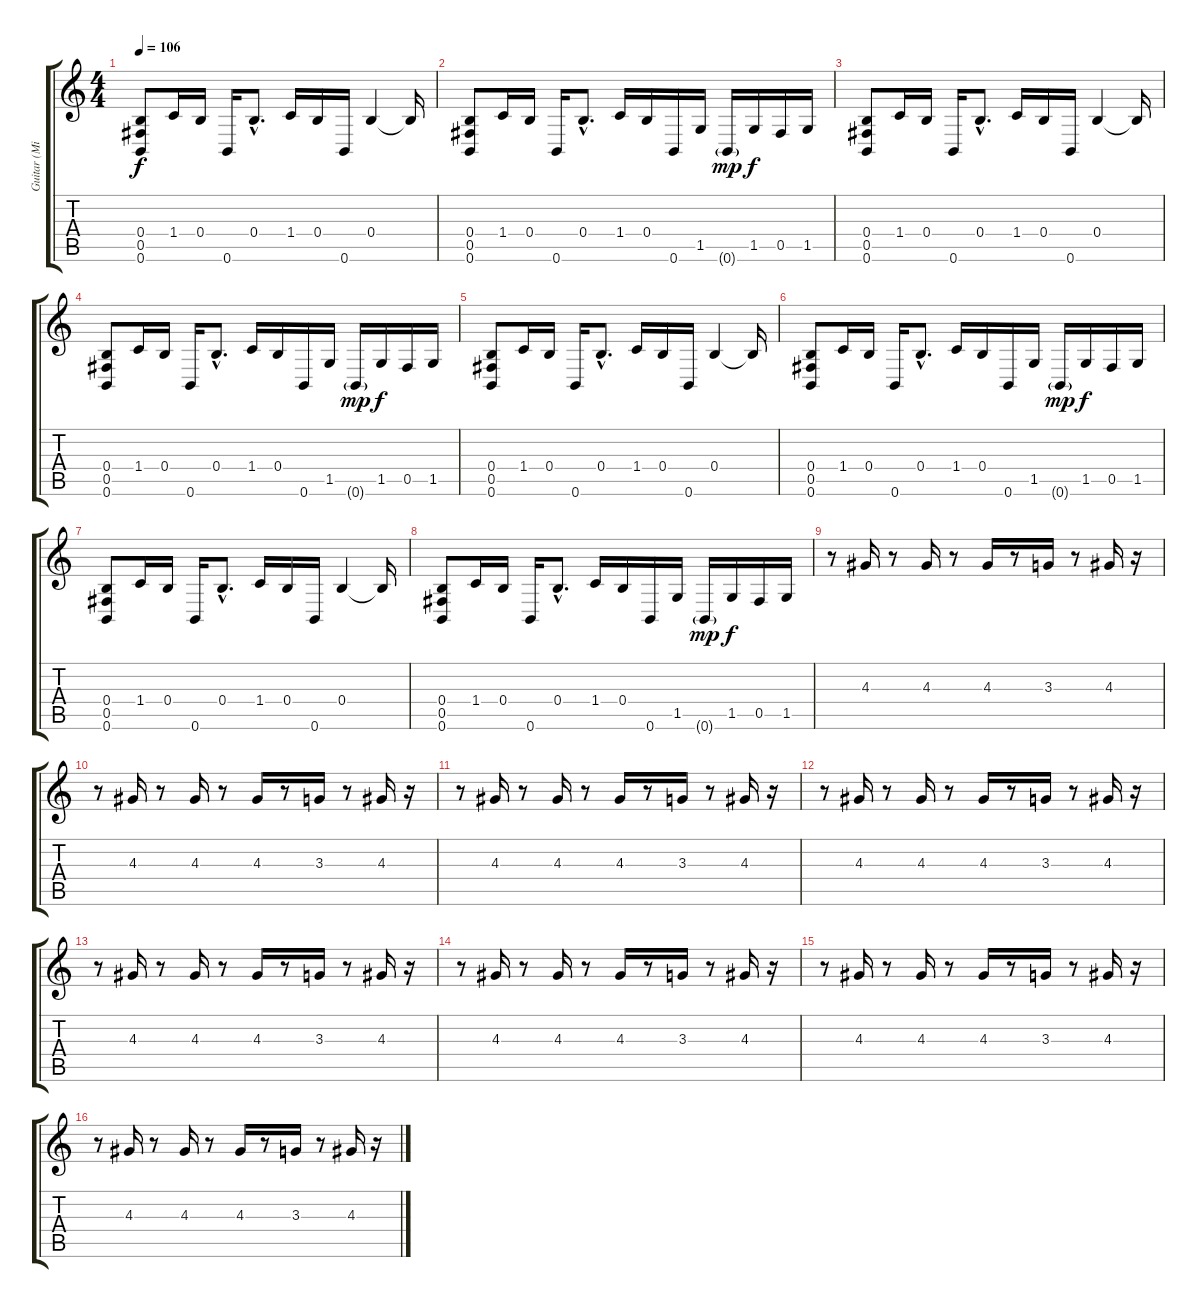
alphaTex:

\track ("Guitar (Mike)" "Guitar (Mi") {instrument distortionguitar}
\staff {score tabs}
\tuning (Db4 Ab3 E3 B2 Gb2 B1) {hide}
\ts (4 4)
\tempo 106
\clef g2
\ks c
(0.4 0.5 0.6).8{dy f volume 9 instrument distortionguitar} 1.4.16 0.4.16 0.6.16 0.4{hac}.8{d} 1.4.16 0.4.16 0.6.16 0.4.4 0.4{t}.16 |
(0.4 0.5 0.6).8 1.4.16 0.4.16 0.6.16 0.4{hac}.8{d} 1.4.16 0.4.16 0.6.16 1.5.16 0.6{g}.16{dy mp} 1.5.16{dy f} 0.5.16 1.5.16 |
(0.4 0.5 0.6).8 1.4.16 0.4.16 0.6.16 0.4{hac}.8{d} 1.4.16 0.4.16 0.6.16 0.4.4 0.4{t}.16 |
(0.4 0.5 0.6).8 1.4.16 0.4.16 0.6.16 0.4{hac}.8{d} 1.4.16 0.4.16 0.6.16 1.5.16 0.6{g}.16{dy mp} 1.5.16{dy f} 0.5.16 1.5.16 |
(0.4 0.5 0.6).8{volume 16} 1.4.16 0.4.16 0.6.16 0.4{hac}.8{d} 1.4.16 0.4.16 0.6.16 0.4.4 0.4{t}.16 |
(0.4 0.5 0.6).8 1.4.16 0.4.16 0.6.16 0.4{hac}.8{d} 1.4.16 0.4.16 0.6.16 1.5.16 0.6{g}.16{dy mp} 1.5.16{dy f} 0.5.16 1.5.16 |
(0.4 0.5 0.6).8 1.4.16 0.4.16 0.6.16 0.4{hac}.8{d} 1.4.16 0.4.16 0.6.16 0.4.4 0.4{t}.16 |
(0.4 0.5 0.6).8 1.4.16 0.4.16 0.6.16 0.4{hac}.8{d} 1.4.16 0.4.16 0.6.16 1.5.16 0.6{g}.16{dy mp} 1.5.16{dy f} 0.5.16 1.5.16 |
r.8{volume 5 instrument acousticguitarsteel} 4.3.16 r.8 4.3.16 r.8 4.3.16 r.8 3.3.16 r.8 4.3.16 r.16 |
r.8{volume 5 instrument acousticguitarsteel} 4.3.16 r.8 4.3.16 r.8 4.3.16 r.8 3.3.16 r.8 4.3.16 r.16 |
r.8{volume 5 instrument acousticguitarsteel} 4.3.16 r.8 4.3.16 r.8 4.3.16 r.8 3.3.16 r.8 4.3.16 r.16 |
r.8{volume 5 instrument acousticguitarsteel} 4.3.16 r.8 4.3.16 r.8 4.3.16 r.8 3.3.16 r.8 4.3.16 r.16 |
r.8{volume 5 instrument acousticguitarsteel} 4.3.16 r.8 4.3.16 r.8 4.3.16 r.8 3.3.16 r.8 4.3.16 r.16 |
r.8{volume 5 instrument acousticguitarsteel} 4.3.16 r.8 4.3.16 r.8 4.3.16 r.8 3.3.16 r.8 4.3.16 r.16 |
r.8{volume 5 instrument acousticguitarsteel} 4.3.16 r.8 4.3.16 r.8 4.3.16 r.8 3.3.16 r.8 4.3.16 r.16 |
r.8{volume 5 instrument acousticguitarsteel} 4.3.16 r.8 4.3.16 r.8 4.3.16 r.8 3.3.16 r.8 4.3.16 r.16
